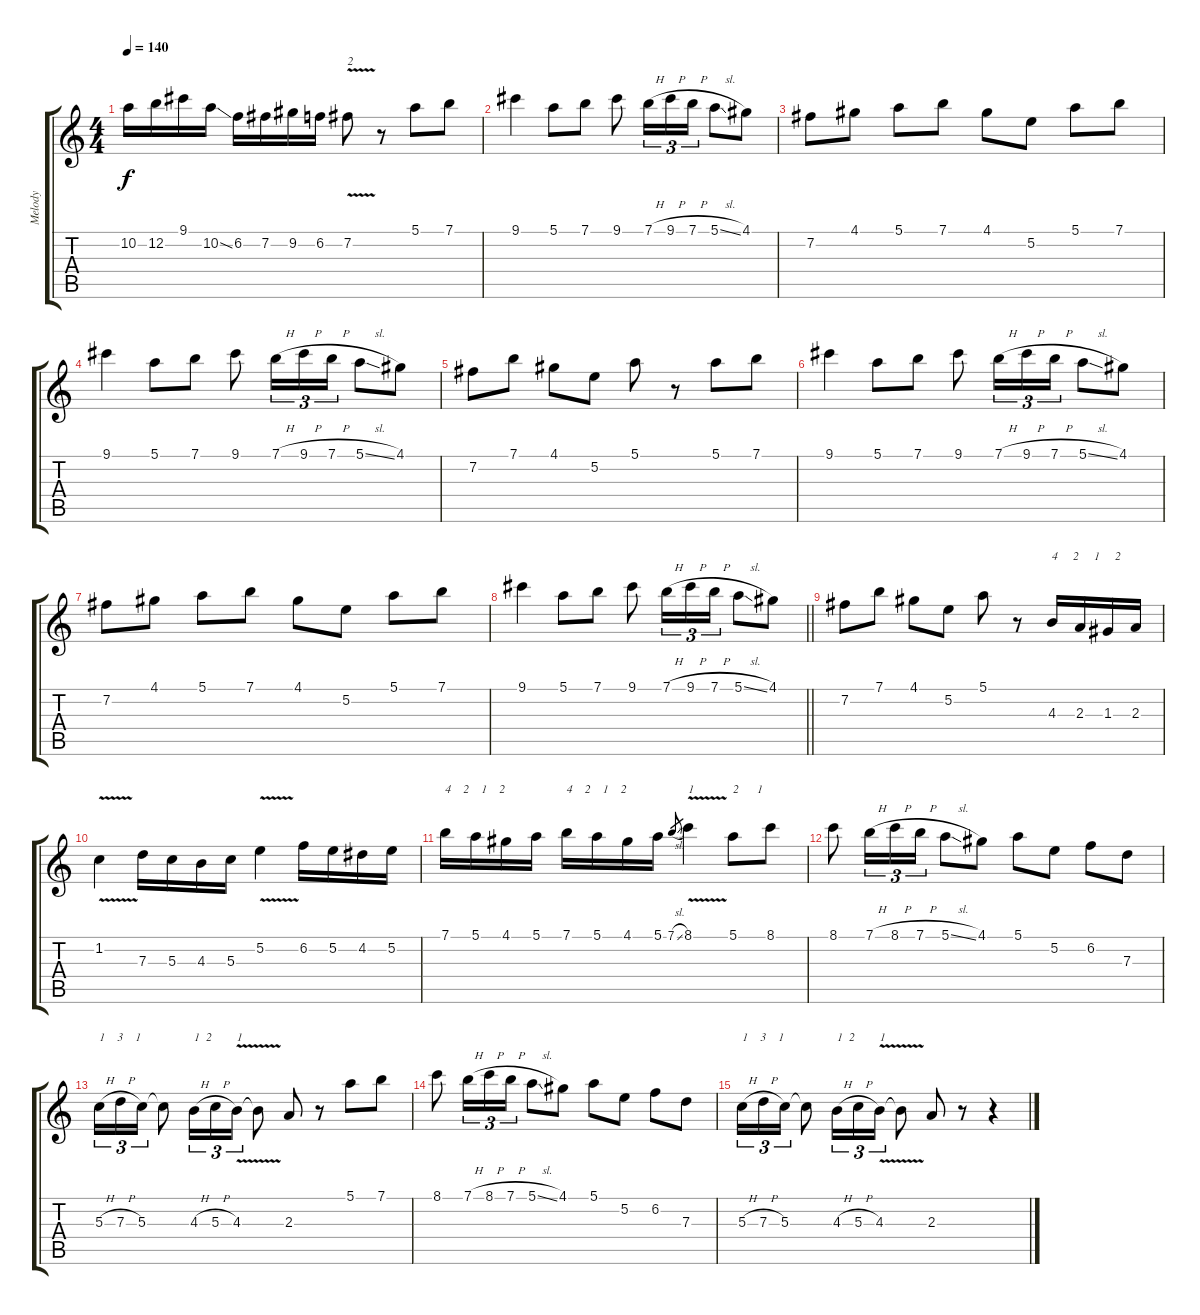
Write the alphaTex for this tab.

\track ("Melody" "Melody") {instrument distortionguitar}
\staff {score tabs}
\tuning (E4 B3 G3 D3 A2 E2) {hide}
\ts (4 4)
\tempo 140
\clef g2
\ks c
10.2.16{txt "" dy f} 12.2.16 9.1.16 10.2{ss}.16 6.2.16 7.2.16 9.2.16 6.2.16 7.2{v}.8{txt "2"} r.8 5.1.8 7.1.8 |
9.1.4 5.1.8 7.1.8 9.1.8 7.1{h}.16{tu (3 2)} 9.1{h}.16{tu (3 2)} 7.1{h}.16{tu (3 2)} 5.1{sl}.8 4.1.8 |
7.2.8 4.1.8 5.1.8 7.1.8 4.1.8 5.2.8 5.1.8 7.1.8 |
9.1.4 5.1.8 7.1.8 9.1.8 7.1{h}.16{tu (3 2)} 9.1{h}.16{tu (3 2)} 7.1{h}.16{tu (3 2)} 5.1{sl}.8 4.1.8 |
7.2.8 7.1.8 4.1.8 5.2.8 5.1.8 r.8 5.1.8 7.1.8 |
9.1.4 5.1.8 7.1.8 9.1.8 7.1{h}.16{tu (3 2)} 9.1{h}.16{tu (3 2)} 7.1{h}.16{tu (3 2)} 5.1{sl}.8 4.1.8 |
7.2.8 4.1.8 5.1.8 7.1.8 4.1.8 5.2.8 5.1.8 7.1.8 |
\barLineRight lightlight
9.1.4 5.1.8 7.1.8 9.1.8 7.1{h}.16{tu (3 2)} 9.1{h}.16{tu (3 2)} 7.1{h}.16{tu (3 2)} 5.1{sl}.8 4.1.8 |
7.2.8 7.1.8 4.1.8 5.2.8 5.1.8 r.8 4.3.16{txt "4     2     1     2"} 2.3.16 1.3.16 2.3.16 |
1.2{v}.4 7.3.16 5.3.16 4.3.16 5.3.16 5.2{v}.4 6.2.16 5.2.16 4.2.16 5.2.16 |
7.1.16{txt "4    2    1    2"} 5.1.16 4.1.16 5.1.16 7.1.16{txt "4    2    1    2"} 5.1.16 4.1.16 5.1.16 7.1{sl}.8{gr} 8.1{v}.4{txt "1"} 5.1.8{txt "2      1"} 8.1.8 |
8.1.8 7.1{h}.16{tu (3 2)} 8.1{h}.16{tu (3 2)} 7.1{h}.16{tu (3 2)} 5.1{sl}.8 4.1.8 5.1.8 5.2.8 6.2.8 7.3.8 |
5.3{h}.16{tu (3 2) txt "1    3    1"} 7.3{h}.16{tu (3 2)} 5.3.16{tu (3 2)} 5.3{t}.8 4.3{h}.16{tu (3 2) txt "1  2"} 5.3{h}.16{tu (3 2)} 4.3{v}.16{tu (3 2) txt "1"} 4.3{t}.8 2.3.8 r.8 5.1.8 7.1.8 |
8.1.8 7.1{h}.16{tu (3 2)} 8.1{h}.16{tu (3 2)} 7.1{h}.16{tu (3 2)} 5.1{sl}.8 4.1.8 5.1.8 5.2.8 6.2.8 7.3.8 |
5.3{h}.16{tu (3 2) txt "1    3    1"} 7.3{h}.16{tu (3 2)} 5.3.16{tu (3 2)} 5.3{t}.8 4.3{h}.16{tu (3 2) txt "1  2"} 5.3{h}.16{tu (3 2)} 4.3{v}.16{tu (3 2) txt "1"} 4.3{t}.8 2.3.8 r.8 r.4
